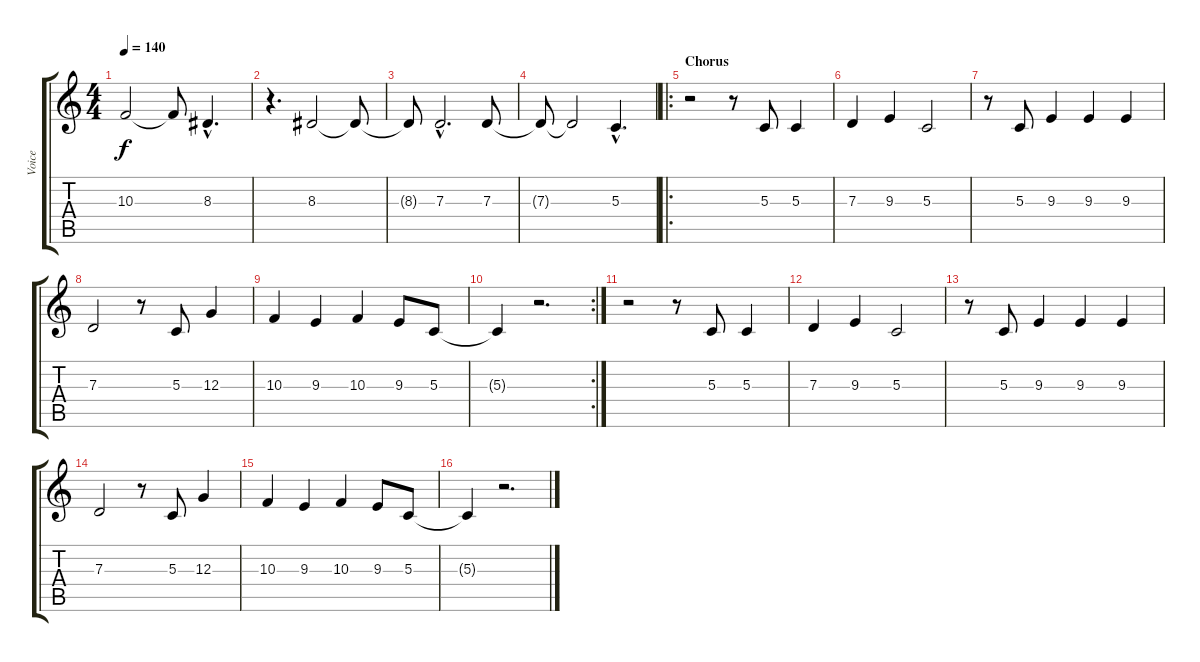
\track ("Voice" "Voice") {instrument lead2sawtooth}
\staff {score tabs}
\tuning (E4 B3 G3 D3 A2 E2) {hide}
\ts (4 4)
\tempo 140
\clef g2
\ks c
10.3{t}.2{dy f} 10.3{t}.8 8.3{hac}.4{d} |
r.4{d} 8.3.2 8.3{t}.8 |
8.3{t}.8 7.3{hac}.2{d} 7.3.8 |
7.3{t}.8 7.3{t}.2 5.3{hac}.4{d} |
\ro
\section ("" "Chorus")
r.2 r.8 5.3.8 5.3.4 |
7.3.4 9.3.4 5.3.2 |
r.8 5.3.8 9.3.4 9.3.4 9.3.4 |
7.3.2 r.8 5.3.8 12.3.4 |
10.3.4 9.3.4 10.3.4 9.3.8 5.3.8 |
\rc 2
5.3{t}.4 r.2{d} |
r.2 r.8 5.3.8 5.3.4 |
7.3.4 9.3.4 5.3.2 |
r.8 5.3.8 9.3.4 9.3.4 9.3.4 |
7.3.2 r.8 5.3.8 12.3.4 |
10.3.4 9.3.4 10.3.4 9.3.8 5.3.8 |
5.3{t}.4 r.2{d}
